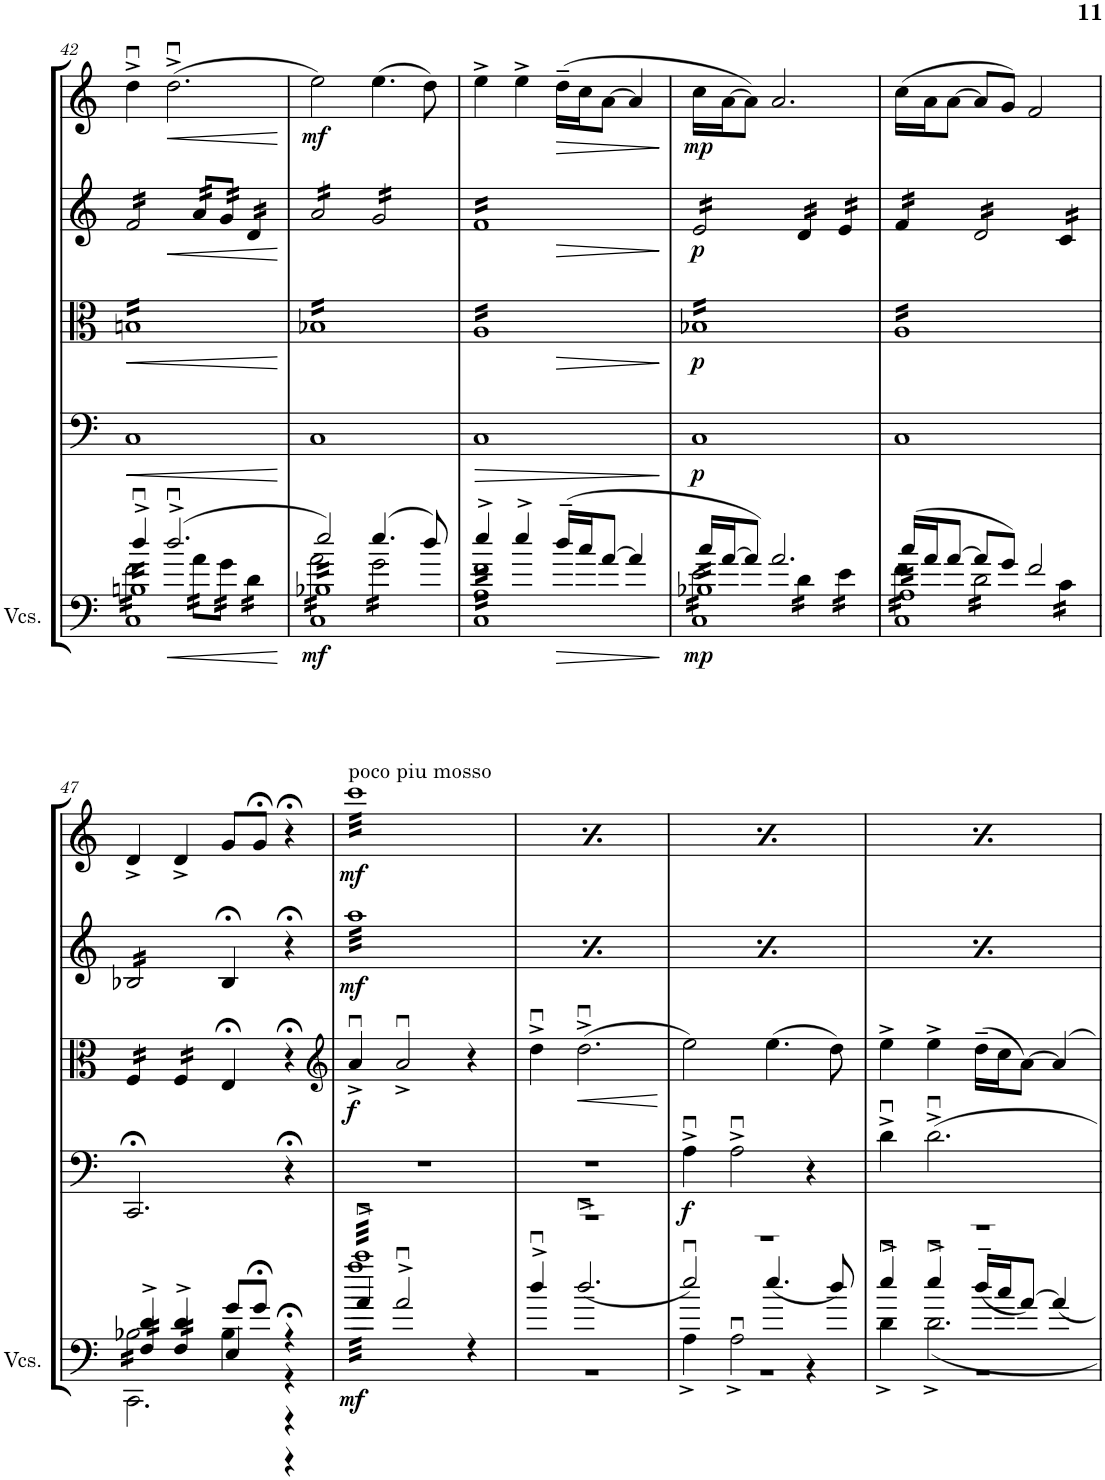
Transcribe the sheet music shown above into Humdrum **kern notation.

**kern	**dynam	**kern	**dynam	**kern	**dynam	**kern	**dynam	**kern	**dynam
*part5	*part5	*part4	*part4	*part3	*part3	*part2	*part2	*part1	*part1
*staff5	*staff5	*staff4	*staff4	*staff3	*staff3	*staff2	*staff2	*staff1	*staff1
*I"Violoncellos	*	*I"Violoncello	*	*I"Viola	*	*I"Violin II	*	*I"Violin I	*
*I'Vcs.	*	*I'Vc	*	*I'Vla	*	*I'Vln	*	*I'Vln	*
!!LO:PB:g=z
*clefF4	*	*clefF4	*	*clefC3	*	*clefG2	*	*clefG2	*
*k[]	*	*k[]	*	*k[]	*	*k[]	*	*k[]	*
*M4/4	*	*M4/4	*	*M4/4	*	*M4/4	*	*M4/4	*
=42	=42	=42	=42	=42	=42	=42	=42	=42	=42
*^	*	*	*	*	*	*	*	*	*
*	*^	*	*	*	*	*	*	*	*	*
*	*	*^	*	*	*	*	*	*	*	*	*
!	!	!	!	!	!	!LO:HP:b	!	!LO:HP:b	!	!	!	!
*tremolo	*	*	*	*	*	*	*	*	*	*	*	*
*	*	*	*	*	*	*	*tremolo	*	*	*	*	*
*	*	*	*	*	*	*	*	*	*tremolo	*	*	*
4ddu^/	16f\LL	16BnLL	1C	.	1C	<	16BnLL	<	16f/LL	.	4ddu^\	.
.	16f\	16Bn	.	.	.	.	16Bn	.	16f/	.	.	.
.	16f\	16Bn	.	.	.	.	16Bn	.	16f/	.	.	.
.	16f\	16Bn	.	.	.	.	16Bn	.	16f/	.	.	.
!	!	!	!	!LO:HP:b	!	!	!	!	!	!	!	!LO:HP:b
(2.ddu^/	16f\	16Bn	.	<	.	.	16Bn	.	16f/	.	(2.ddu^\	<
.	16f\	16Bn	.	.	.	.	16Bn	.	16f/	.	.	.
.	16f\	16Bn	.	.	.	.	16Bn	.	16f/	.	.	.
.	16f\JJ	16Bn	.	.	.	.	16Bn	.	16f/JJ	.	.	.
!	!	!	!	!	!	!	!	!	!	!LO:HP:b	!	!
.	32a\LLL	16Bn	.	.	.	.	16Bn	.	32a/LLL	<	.	.
.	32a\	.	.	.	.	.	.	.	32a/	.	.	.
.	32a\	16Bn	.	.	.	.	16Bn	.	32a/	.	.	.
.	32a\	.	.	.	.	.	.	.	32a/	.	.	.
.	32g\	16Bn	.	.	.	.	16Bn	.	32g/	.	.	.
.	32g\	.	.	.	.	.	.	.	32g/	.	.	.
.	32g\	16Bn	.	.	.	.	16Bn	.	32g/	.	.	.
.	32g\JJJ	.	.	.	.	.	.	.	32g/JJJ	.	.	.
.	16d\LL	16Bn	.	.	.	.	16Bn	.	16d/LL	.	.	.
.	16d\	16Bn	.	.	.	.	16Bn	.	16d/	.	.	.
.	16d\	16Bn	.	.	.	.	16Bn	.	16d/	.	.	.
.	16d\JJ	16BnJJ	.	.	.	.	16BnJJ	.	16d/JJ	.	.	.
*v	*v	*v	*v	*	*	*	*	*	*	*	*	*
.	[	.	[	.	.	.	.	.	[
=43	=43	=43	=43	=43	=43	=43	=43	=43	=43
*^	*	*	*	*	*	*	*	*	*
*	*^	*	*	*	*	*	*	*	*	*
*	*	*^	*	*	*	*	*	*	*	*	*
!	!	!	!	!LO:DY:b	!	!	!	!	!	!	!	!LO:DY:b
2ee/)	16a\LL	16B-XLL	1C	mf	1C	.	16B-XLL	.	16a/LL	.	2ee\)	mf
.	16a\	16B-X	.	.	.	.	16B-X	.	16a/	.	.	.
.	16a\	16B-X	.	.	.	.	16B-X	.	16a/	.	.	.
.	16a\	16B-X	.	.	.	.	16B-X	.	16a/	.	.	.
.	16a\	16B-X	.	.	.	.	16B-X	.	16a/	.	.	.
.	16a\	16B-X	.	.	.	.	16B-X	.	16a/	.	.	.
.	16a\	16B-X	.	.	.	.	16B-X	.	16a/	.	.	.
.	16a\JJ	16B-X	.	.	.	.	16B-X	.	16a/JJ	.	.	.
(4.ee/	16g\LL	16B-X	.	.	.	.	16B-X	.	16g/LL	.	(4.ee\	.
.	16g\	16B-X	.	.	.	.	16B-X	.	16g/	.	.	.
.	16g\	16B-X	.	.	.	.	16B-X	.	16g/	.	.	.
.	16g\	16B-X	.	.	.	.	16B-X	.	16g/	.	.	.
.	16g\	16B-X	.	.	.	.	16B-X	.	16g/	.	.	.
.	16g\	16B-X	.	.	.	.	16B-X	.	16g/	.	.	.
8dd/)	16g\	16B-X	.	.	.	.	16B-X	.	16g/	.	8dd\)	.
.	16g\JJ	16B-XJJ	.	.	.	.	16B-XJJ	.	16g/JJ	.	.	.
=44	=44	=44	=44	=44	=44	=44	=44	=44	=44	=44	=44	=44
!	!	!	!	!	!	!LO:HP:b	!	!	!	!	!	!
4ee^/	16fLL	16ALL	1C	.	1C	>	16ALL	.	16fLL	.	4ee^\	.
.	16f	16A	.	.	.	.	16A	.	16f	.	.	.
.	16f	16A	.	.	.	.	16A	.	16f	.	.	.
.	16f	16A	.	.	.	.	16A	.	16f	.	.	.
4ee^/	16f	16A	.	.	.	.	16A	.	16f	.	4ee^\	.
.	16f	16A	.	.	.	.	16A	.	16f	.	.	.
.	16f	16A	.	.	.	.	16A	.	16f	.	.	.
.	16f	16A	.	.	.	.	16A	.	16f	.	.	.
!	!	!	!	!LO:HP:b	!	!	!	!	!	!	!	!LO:HP:b
(16dd~/LL	16f	16A	.	>	.	.	16A	.	16f	.	(16dd~\LL	>
16cc/J	16f	16A	.	.	.	.	16A	.	16f	.	16cc\J	.
[8a/J	16f	16A	.	.	.	.	16A	.	16f	.	[8a\J	.
.	16f	16A	.	.	.	.	16A	.	16f	.	.	.
4a/]	16f	16A	.	.	.	.	16A	.	16f	.	4a/]	.
.	16f	16A	.	.	.	.	16A	.	16f	.	.	.
.	16f	16A	.	.	.	.	16A	.	16f	.	.	.
.	16fJJ	16AJJ	.	.	.	.	16AJJ	.	16fJJ	.	.	.
*v	*v	*v	*v	*	*	*	*	*	*	*	*	*
.	]	.	]	.	[	.	[	.	]
=45	=45	=45	=45	=45	=45	=45	=45	=45	=45
*^	*	*	*	*	*	*	*	*	*
*	*^	*	*	*	*	*	*	*	*	*
*	*	*^	*	*	*	*	*	*	*	*	*
!	!	!	!	!LO:DY:b	!	!LO:DY:b	!	!LO:DY:b	!	!LO:DY:b	!	!LO:DY:b
16cc/LL	16e\LL	16B-XLL	1C	mp	1C	p	16B-XLL	p	16e/LL	p	16cc\LL	mp
[16a/J	16e\	16B-X	.	.	.	.	16B-X	.	16e/	.	[16a\J	.
8a/J])	16e\	16B-X	.	.	.	.	16B-X	.	16e/	.	8a\J])	.
.	16e\	16B-X	.	.	.	.	16B-X	.	16e/	.	.	.
2.a/	16e\	16B-X	.	.	.	.	16B-X	.	16e/	.	2.a/	.
.	16e\	16B-X	.	.	.	.	16B-X	.	16e/	.	.	.
.	16e\	16B-X	.	.	.	.	16B-X	.	16e/	.	.	.
.	16e\JJ	16B-X	.	.	.	.	16B-X	.	16e/JJ	.	.	.
.	16d\LL	16B-X	.	.	.	.	16B-X	.	16d/LL	.	.	.
.	16d\	16B-X	.	.	.	.	16B-X	.	16d/	.	.	.
.	16d\	16B-X	.	.	.	.	16B-X	.	16d/	.	.	.
.	16d\JJ	16B-X	.	.	.	.	16B-X	.	16d/JJ	.	.	.
.	16e\LL	16B-X	.	.	.	.	16B-X	.	16e/LL	.	.	.
.	16e\	16B-X	.	.	.	.	16B-X	.	16e/	.	.	.
.	16e\	16B-X	.	.	.	.	16B-X	.	16e/	.	.	.
.	16e\JJ	16B-XJJ	.	.	.	.	16B-XJJ	.	16e/JJ	.	.	.
=46	=46	=46	=46	=46	=46	=46	=46	=46	=46	=46	=46	=46
(16cc/LL	16f\LL	16ALL	1C	.	1C	.	16ALL	.	16f/LL	.	(16cc\LL	.
16a/J	16f\	16A	.	.	.	.	16A	.	16f/	.	16a\J	.
[8a/J	16f\	16A	.	.	.	.	16A	.	16f/	.	[8a\J	.
.	16f\JJ	16A	.	.	.	.	16A	.	16f/JJ	.	.	.
8a/L]	16d\LL	16A	.	.	.	.	16A	.	16d/LL	.	8a/L]	.
.	16d\	16A	.	.	.	.	16A	.	16d/	.	.	.
8g/J)	16d\	16A	.	.	.	.	16A	.	16d/	.	8g/J)	.
.	16d\	16A	.	.	.	.	16A	.	16d/	.	.	.
2f/	16d\	16A	.	.	.	.	16A	.	16d/	.	2f/	.
.	16d\	16A	.	.	.	.	16A	.	16d/	.	.	.
.	16d\	16A	.	.	.	.	16A	.	16d/	.	.	.
.	16d\JJ	16A	.	.	.	.	16A	.	16d/JJ	.	.	.
.	16c\LL	16A	.	.	.	.	16A	.	16c/LL	.	.	.
.	16c\	16A	.	.	.	.	16A	.	16c/	.	.	.
.	16c\	16A	.	.	.	.	16A	.	16c/	.	.	.
.	16c\JJ	16AJJ	.	.	.	.	16AJJ	.	16c/JJ	.	.	.
!!LO:LB:g=z
=47	=47	=47	=47	=47	=47	=47	=47	=47	=47	=47	=47	=47
4d^/	16B-X\LL	16F/LL	2.CC\	.	2.CC;</	.	16F/LL	.	16B-X/LL	.	4d^/	.
.	16B-X\	16F/	.	.	.	.	16F/	.	16B-X/	.	.	.
.	16B-X\	16F/	.	.	.	.	16F/	.	16B-X/	.	.	.
.	16B-X\	16F/JJ	.	.	.	.	16F/JJ	.	16B-X/	.	.	.
4d^/	16B-X\	16F/LL	.	.	.	.	16F/LL	.	16B-X/	.	4d^/	.
.	16B-X\	16F/	.	.	.	.	16F/	.	16B-X/	.	.	.
.	16B-X\	16F/	.	.	.	.	16F/	.	16B-X/	.	.	.
.	16B-X\JJ	16F/JJ	.	.	.	.	16F/JJ	.	16B-X/JJ	.	.	.
*	*	*	*	*	*	*	*	*	*Xtremolo	*	*	*
*	*	*	*	*	*	*	*Xtremolo	*	*	*	*	*
*Xtremolo	*	*	*	*	*	*	*	*	*	*	*	*
8g/L	4B-\	4E/	.	.	.	.	4E;</	.	4B-;</	.	8g/L	.
8g;</J	.	.	.	.	.	.	.	.	.	.	8g;</J	.
4r;<	4r	4r	4r	.	4r;<	.	4r;<	.	4r;<	.	4r;<	.
*v	*v	*v	*v	*	*	*	*	*	*	*	*	*
=48	=48	=48	=48	=48	=48	=48	=48	=48	=48
*	*	*	*	*clefG2	*	*	*	*	*
*^	*	*	*	*	*	*	*	*	*
*	*^	*	*	*	*	*	*	*	*	*
*	*	*^	*	*	*	*	*	*	*	*	*
!	!	!	!	!	!	!	!	!	!	!	!LO:TX:a:t=poco piu mosso	!
!	!	!	!	!LO:DY:b	!	!	!	!LO:DY:b	!	!LO:DY:b	!	!LO:DY:b
*	*	*v	*v	*	*	*	*	*	*	*	*	*
*tremolo	*	*	*	*	*	*	*	*	*	*	*
*	*	*	*	*	*	*	*	*tremolo	*	*	*
*	*	*	*	*	*	*	*	*	*	*tremolo	*
32cccLLL	32aaLLL	4au^/	mf	1r	.	4au^/	f	32aaLLL	mf	32cccLLL	mf
32ccc	32aa	.	.	.	.	.	.	32aa	.	32ccc	.
32ccc	32aa	.	.	.	.	.	.	32aa	.	32ccc	.
32ccc	32aa	.	.	.	.	.	.	32aa	.	32ccc	.
32ccc	32aa	.	.	.	.	.	.	32aa	.	32ccc	.
32ccc	32aa	.	.	.	.	.	.	32aa	.	32ccc	.
32ccc	32aa	.	.	.	.	.	.	32aa	.	32ccc	.
32ccc	32aa	.	.	.	.	.	.	32aa	.	32ccc	.
32ccc	32aa	2au^/	.	.	.	2au^/	.	32aa	.	32ccc	.
32ccc	32aa	.	.	.	.	.	.	32aa	.	32ccc	.
32ccc	32aa	.	.	.	.	.	.	32aa	.	32ccc	.
32ccc	32aa	.	.	.	.	.	.	32aa	.	32ccc	.
32ccc	32aa	.	.	.	.	.	.	32aa	.	32ccc	.
32ccc	32aa	.	.	.	.	.	.	32aa	.	32ccc	.
32ccc	32aa	.	.	.	.	.	.	32aa	.	32ccc	.
32ccc	32aa	.	.	.	.	.	.	32aa	.	32ccc	.
32ccc	32aa	.	.	.	.	.	.	32aa	.	32ccc	.
32ccc	32aa	.	.	.	.	.	.	32aa	.	32ccc	.
32ccc	32aa	.	.	.	.	.	.	32aa	.	32ccc	.
32ccc	32aa	.	.	.	.	.	.	32aa	.	32ccc	.
32ccc	32aa	.	.	.	.	.	.	32aa	.	32ccc	.
32ccc	32aa	.	.	.	.	.	.	32aa	.	32ccc	.
32ccc	32aa	.	.	.	.	.	.	32aa	.	32ccc	.
32ccc	32aa	.	.	.	.	.	.	32aa	.	32ccc	.
32ccc	32aa	4r	.	.	.	4r	.	32aa	.	32ccc	.
32ccc	32aa	.	.	.	.	.	.	32aa	.	32ccc	.
32ccc	32aa	.	.	.	.	.	.	32aa	.	32ccc	.
32ccc	32aa	.	.	.	.	.	.	32aa	.	32ccc	.
32ccc	32aa	.	.	.	.	.	.	32aa	.	32ccc	.
32ccc	32aa	.	.	.	.	.	.	32aa	.	32ccc	.
32ccc	32aa	.	.	.	.	.	.	32aa	.	32ccc	.
32cccJJJ	32aaJJJ	.	.	.	.	.	.	32aaJJJ	.	32cccJJJ	.
*Xtremolo	*	*	*	*	*	*	*	*	*	*	*
=49	=49	=49	=49	=49	=49	=49	=49	=49	=49	=49	=49
!	!	!	!	!	!	!	!	!	!	!LO:TX:a:t=poco piu mosso	!
!	!	!	!	!	!	!	!	!	!LO:DY:b	!	!LO:DY:b
1r	1r	4ddu^/	.	1r	.	4ddu^\	.	32aaLLL	mf	32cccLLL	mf
.	.	.	.	.	.	.	.	32aa	.	32ccc	.
.	.	.	.	.	.	.	.	32aa	.	32ccc	.
.	.	.	.	.	.	.	.	32aa	.	32ccc	.
.	.	.	.	.	.	.	.	32aa	.	32ccc	.
.	.	.	.	.	.	.	.	32aa	.	32ccc	.
.	.	.	.	.	.	.	.	32aa	.	32ccc	.
.	.	.	.	.	.	.	.	32aa	.	32ccc	.
!	!	!	!	!	!	!	!LO:HP:b	!	!	!	!
.	.	(2.ddu^/	.	.	.	(2.ddu^\	<	32aa	.	32ccc	.
.	.	.	.	.	.	.	.	32aa	.	32ccc	.
.	.	.	.	.	.	.	.	32aa	.	32ccc	.
.	.	.	.	.	.	.	.	32aa	.	32ccc	.
.	.	.	.	.	.	.	.	32aa	.	32ccc	.
.	.	.	.	.	.	.	.	32aa	.	32ccc	.
.	.	.	.	.	.	.	.	32aa	.	32ccc	.
.	.	.	.	.	.	.	.	32aa	.	32ccc	.
.	.	.	.	.	.	.	.	32aa	.	32ccc	.
.	.	.	.	.	.	.	.	32aa	.	32ccc	.
.	.	.	.	.	.	.	.	32aa	.	32ccc	.
.	.	.	.	.	.	.	.	32aa	.	32ccc	.
.	.	.	.	.	.	.	.	32aa	.	32ccc	.
.	.	.	.	.	.	.	.	32aa	.	32ccc	.
.	.	.	.	.	.	.	.	32aa	.	32ccc	.
.	.	.	.	.	.	.	.	32aa	.	32ccc	.
.	.	.	.	.	.	.	.	32aa	.	32ccc	.
.	.	.	.	.	.	.	.	32aa	.	32ccc	.
.	.	.	.	.	.	.	.	32aa	.	32ccc	.
.	.	.	.	.	.	.	.	32aa	.	32ccc	.
.	.	.	.	.	.	.	.	32aa	.	32ccc	.
.	.	.	.	.	.	.	.	32aa	.	32ccc	.
.	.	.	.	.	.	.	.	32aa	.	32ccc	.
.	.	.	.	.	.	.	.	32aaJJJ	.	32cccJJJ	.
*v	*v	*v	*	*	*	*	*	*	*	*	*
.	.	.	.	.	[	.	.	.	.
=50	=50	=50	=50	=50	=50	=50	=50	=50	=50
*^	*	*	*	*	*	*	*	*	*
*	*^	*	*	*	*	*	*	*	*	*
*	*	*^	*	*	*	*	*	*	*	*	*
!	!	!	!	!	!	!	!	!	!	!	!LO:TX:a:t=poco piu mosso	!
!	!	!	!	!	!	!LO:DY:b	!	!	!	!LO:DY:b	!	!LO:DY:b
1r	1r	2ee/)	4Au^\	.	4Au^\	f	2ee\)	.	32aaLLL	mf	32cccLLL	mf
.	.	.	.	.	.	.	.	.	32aa	.	32ccc	.
.	.	.	.	.	.	.	.	.	32aa	.	32ccc	.
.	.	.	.	.	.	.	.	.	32aa	.	32ccc	.
.	.	.	.	.	.	.	.	.	32aa	.	32ccc	.
.	.	.	.	.	.	.	.	.	32aa	.	32ccc	.
.	.	.	.	.	.	.	.	.	32aa	.	32ccc	.
.	.	.	.	.	.	.	.	.	32aa	.	32ccc	.
.	.	.	2Au^\	.	2Au^\	.	.	.	32aa	.	32ccc	.
.	.	.	.	.	.	.	.	.	32aa	.	32ccc	.
.	.	.	.	.	.	.	.	.	32aa	.	32ccc	.
.	.	.	.	.	.	.	.	.	32aa	.	32ccc	.
.	.	.	.	.	.	.	.	.	32aa	.	32ccc	.
.	.	.	.	.	.	.	.	.	32aa	.	32ccc	.
.	.	.	.	.	.	.	.	.	32aa	.	32ccc	.
.	.	.	.	.	.	.	.	.	32aa	.	32ccc	.
.	.	(4.ee/	.	.	.	.	(4.ee\	.	32aa	.	32ccc	.
.	.	.	.	.	.	.	.	.	32aa	.	32ccc	.
.	.	.	.	.	.	.	.	.	32aa	.	32ccc	.
.	.	.	.	.	.	.	.	.	32aa	.	32ccc	.
.	.	.	.	.	.	.	.	.	32aa	.	32ccc	.
.	.	.	.	.	.	.	.	.	32aa	.	32ccc	.
.	.	.	.	.	.	.	.	.	32aa	.	32ccc	.
.	.	.	.	.	.	.	.	.	32aa	.	32ccc	.
.	.	.	4r	.	4r	.	.	.	32aa	.	32ccc	.
.	.	.	.	.	.	.	.	.	32aa	.	32ccc	.
.	.	.	.	.	.	.	.	.	32aa	.	32ccc	.
.	.	.	.	.	.	.	.	.	32aa	.	32ccc	.
.	.	8dd/)	.	.	.	.	8dd\)	.	32aa	.	32ccc	.
.	.	.	.	.	.	.	.	.	32aa	.	32ccc	.
.	.	.	.	.	.	.	.	.	32aa	.	32ccc	.
.	.	.	.	.	.	.	.	.	32aaJJJ	.	32cccJJJ	.
=51	=51	=51	=51	=51	=51	=51	=51	=51	=51	=51	=51	=51
!	!	!	!	!	!	!	!	!	!	!	!LO:TX:a:t=poco piu mosso	!
!	!	!	!	!	!	!	!	!	!	!LO:DY:b	!	!LO:DY:b
1r	1r	4ee^/	4du^\	.	4du^\	.	4ee^\	.	32aaLLL	mf	32cccLLL	mf
.	.	.	.	.	.	.	.	.	32aa	.	32ccc	.
.	.	.	.	.	.	.	.	.	32aa	.	32ccc	.
.	.	.	.	.	.	.	.	.	32aa	.	32ccc	.
.	.	.	.	.	.	.	.	.	32aa	.	32ccc	.
.	.	.	.	.	.	.	.	.	32aa	.	32ccc	.
.	.	.	.	.	.	.	.	.	32aa	.	32ccc	.
.	.	.	.	.	.	.	.	.	32aa	.	32ccc	.
.	.	4ee^/	2.du^\	.	2.du^\	.	4ee^\	.	32aa	.	32ccc	.
.	.	.	.	.	.	.	.	.	32aa	.	32ccc	.
.	.	.	.	.	.	.	.	.	32aa	.	32ccc	.
.	.	.	.	.	.	.	.	.	32aa	.	32ccc	.
.	.	.	.	.	.	.	.	.	32aa	.	32ccc	.
.	.	.	.	.	.	.	.	.	32aa	.	32ccc	.
.	.	.	.	.	.	.	.	.	32aa	.	32ccc	.
.	.	.	.	.	.	.	.	.	32aa	.	32ccc	.
.	.	(16dd~/LL	.	.	.	.	(16dd~\LL	.	32aa	.	32ccc	.
.	.	.	.	.	.	.	.	.	32aa	.	32ccc	.
.	.	16cc/J	.	.	.	.	16cc\J	.	32aa	.	32ccc	.
.	.	.	.	.	.	.	.	.	32aa	.	32ccc	.
.	.	[8a/J)	.	.	.	.	[8a\J)	.	32aa	.	32ccc	.
.	.	.	.	.	.	.	.	.	32aa	.	32ccc	.
.	.	.	.	.	.	.	.	.	32aa	.	32ccc	.
.	.	.	.	.	.	.	.	.	32aa	.	32ccc	.
.	.	4a/]	.	.	.	.	4a/]	.	32aa	.	32ccc	.
.	.	.	.	.	.	.	.	.	32aa	.	32ccc	.
.	.	.	.	.	.	.	.	.	32aa	.	32ccc	.
.	.	.	.	.	.	.	.	.	32aa	.	32ccc	.
.	.	.	.	.	.	.	.	.	32aa	.	32ccc	.
.	.	.	.	.	.	.	.	.	32aa	.	32ccc	.
.	.	.	.	.	.	.	.	.	32aa	.	32ccc	.
.	.	.	.	.	.	.	.	.	32aaJJJ	.	32cccJJJ	.
*	*	*	*	*	*	*	*	*	*	*	*Xtremolo	*
*	*	*	*	*	*	*	*	*	*Xtremolo	*	*	*
*v	*v	*v	*v	*	*	*	*	*	*	*	*	*
=	=	=	=	=	=	=	=	=	=
*-	*-	*-	*-	*-	*-	*-	*-	*-	*-
